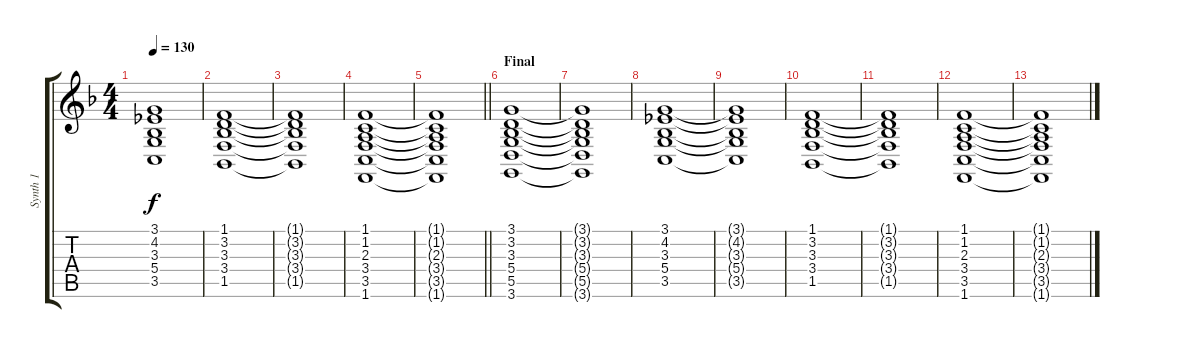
\track ("Synth 1" "Synth 1") {instrument stringensemble1}
\staff {score tabs}
\tuning (E4 B3 G3 D3 A2 E2) {hide}
\ts (4 4)
\tempo 130
\clef g2
\ks f
(3.1{t} 4.2{t} 3.3{t} 5.4{t} 3.5{t}).1{dy f} |
(1.1 3.2 3.3 3.4 1.5).1 |
(1.1{t} 3.2{t} 3.3{t} 3.4{t} 1.5{t}).1 |
(1.1 1.2 2.3 3.4 3.5 1.6).1 |
\barLineRight lightlight
(1.1{t} 1.2{t} 2.3{t} 3.4{t} 3.5{t} 1.6{t}).1 |
\section ("" "Final")
(3.1 3.2 3.3 5.4 5.5 3.6).1{volume 4} |
(3.1{t} 3.2{t} 3.3{t} 5.4{t} 5.5{t} 3.6{t}).1 |
(3.1 4.2 3.3 5.4 3.5).1 |
(3.1{t} 4.2{t} 3.3{t} 5.4{t} 3.5{t}).1 |
(1.1 3.2 3.3 3.4 1.5).1 |
(1.1{t} 3.2{t} 3.3{t} 3.4{t} 1.5{t}).1 |
(1.1 1.2 2.3 3.4 3.5 1.6).1 |
(1.1{t} 1.2{t} 2.3{t} 3.4{t} 3.5{t} 1.6{t}).1
